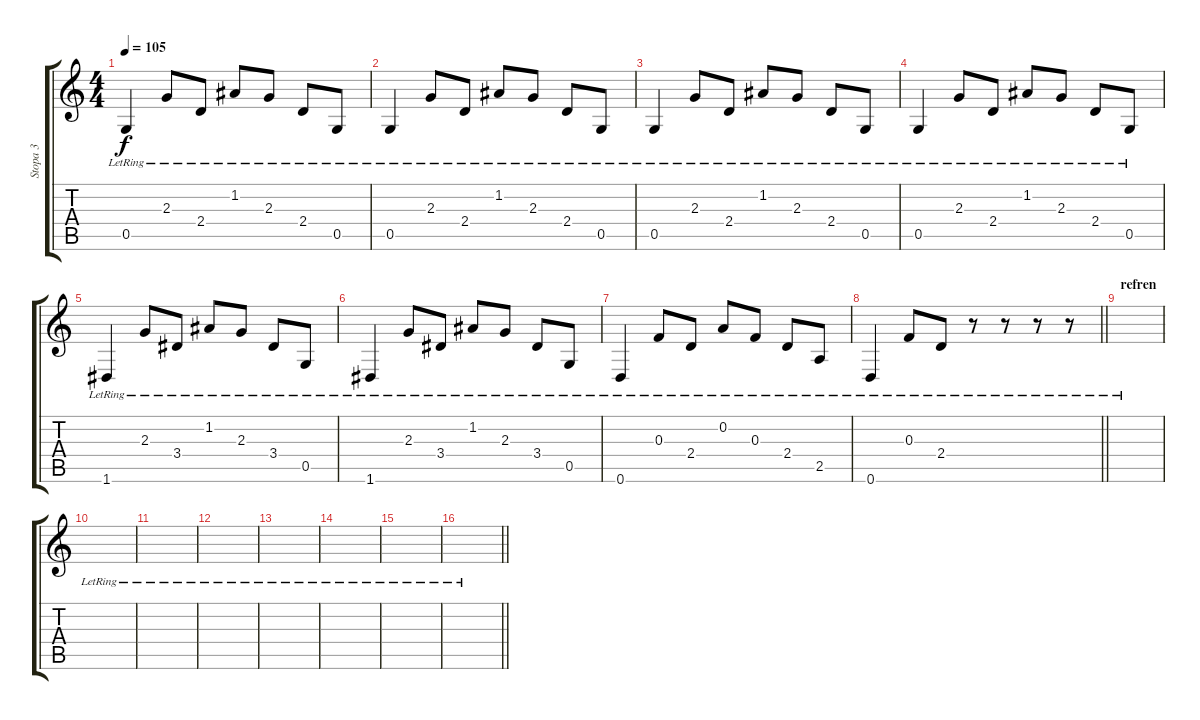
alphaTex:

\track ("Stopa 3" "Stopa 3") {instrument electricguitarjazz}
\staff {score tabs}
\tuning (D4 A3 F3 C3 G2 D2) {hide}
\ts (4 4)
\tempo 105
\clef g2
\ks c
0.5{lr}.4{dy f} 2.3{lr}.8 2.4{lr}.8 1.2{lr}.8 2.3{lr}.8 2.4{lr}.8 0.5{lr}.8 |
0.5{lr}.4 2.3{lr}.8 2.4{lr}.8 1.2{lr}.8 2.3{lr}.8 2.4{lr}.8 0.5{lr}.8 |
0.5{lr}.4 2.3{lr}.8 2.4{lr}.8 1.2{lr}.8 2.3{lr}.8 2.4{lr}.8 0.5{lr}.8 |
0.5{lr}.4 2.3{lr}.8 2.4{lr}.8 1.2{lr}.8 2.3{lr}.8 2.4{lr}.8 0.5{lr}.8 |
1.6{lr}.4 2.3{lr}.8 3.4{lr}.8 1.2{lr}.8 2.3{lr}.8 3.4{lr}.8 0.5{lr}.8 |
1.6{lr}.4 2.3{lr}.8 3.4{lr}.8 1.2{lr}.8 2.3{lr}.8 3.4{lr}.8 0.5{lr}.8 |
0.6{lr}.4 0.3{lr}.8 2.4{lr}.8 0.2{lr}.8 0.3{lr}.8 2.4{lr}.8 2.5{lr}.8 |
\barLineRight lightlight
0.6{lr}.4 0.3{lr}.8 2.4{lr}.8 r.8 r.8 r.8 r.8 |
\section ("" "refren")
|
|
|
|
|
|
|
\barLineRight lightlight
